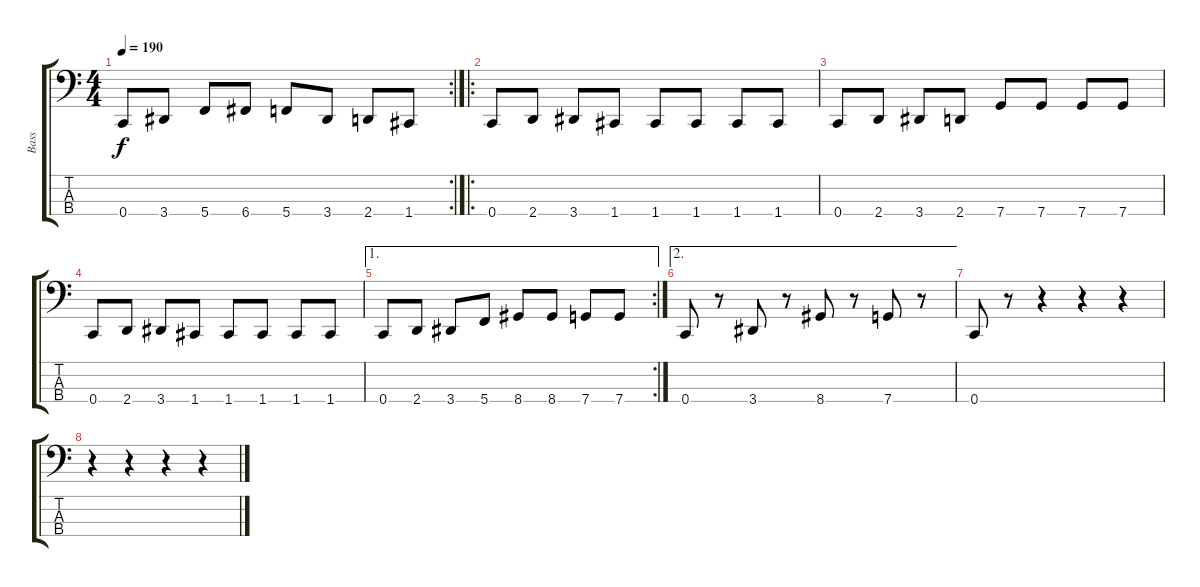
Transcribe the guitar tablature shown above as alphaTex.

\track ("Bass" "Bass") {instrument electricbasspick}
\staff {score tabs}
\tuning (F2 C2 G1 C1) {hide}
\rc 2
\ts (4 4)
\tempo 190
\clef f4
\ks c
0.4.8{dy f} 3.4.8 5.4.8 6.4.8 5.4.8 3.4.8 2.4.8 1.4.8 |
\ro
0.4.8 2.4.8 3.4.8 1.4.8 1.4.8 1.4.8 1.4.8 1.4.8 |
0.4.8 2.4.8 3.4.8 2.4.8 7.4.8 7.4.8 7.4.8 7.4.8 |
0.4.8 2.4.8 3.4.8 1.4.8 1.4.8 1.4.8 1.4.8 1.4.8 |
\ae 1
\rc 2
0.4.8 2.4.8 3.4.8 5.4.8 8.4.8 8.4.8 7.4.8 7.4.8 |
\ae 2
0.4.8 r.8 3.4.8 r.8 8.4.8 r.8 7.4.8 r.8 |
0.4.8 r.8 r.4 r.4 r.4 |
r.4 r.4 r.4 r.4
